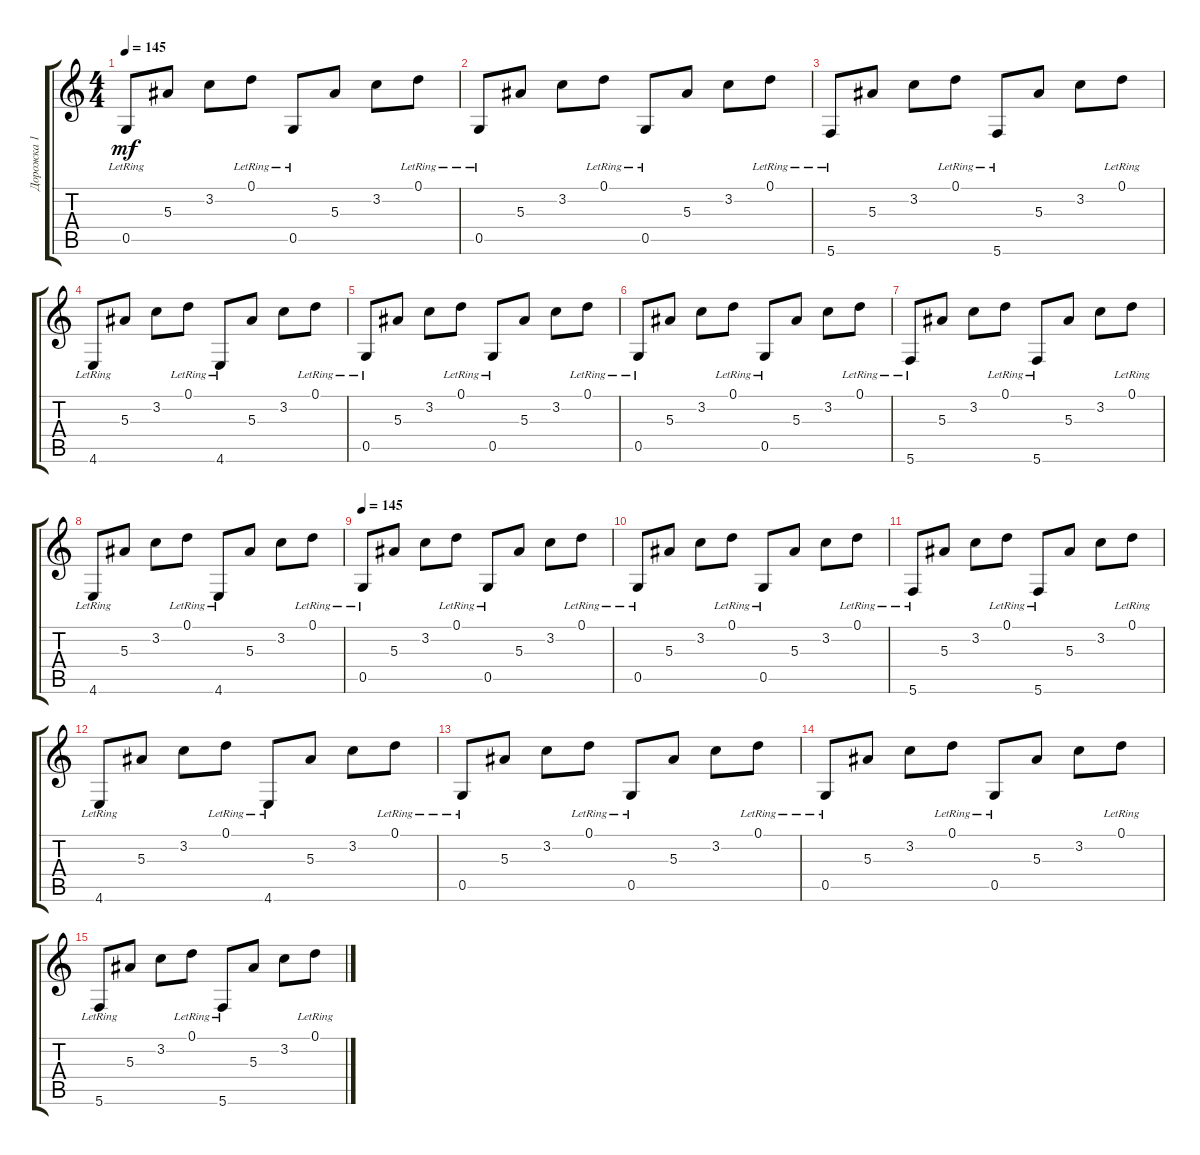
\track ("Дорожка 1" "Дорожка 1") {instrument electricguitarjazz}
\staff {score tabs}
\tuning (D4 A3 F3 C3 G2 C2) {hide}
\ts (4 4)
\tempo 145
\clef g2
\ks c
0.5{lr}.8{dy mf} 5.3.8 3.2.8 0.1{lr}.8 0.5{lr}.8 5.3.8 3.2.8 0.1{lr}.8 |
0.5{lr}.8 5.3.8 3.2.8 0.1{lr}.8 0.5{lr}.8 5.3.8 3.2.8 0.1{lr}.8 |
5.6{lr}.8 5.3.8 3.2.8 0.1{lr}.8 5.6{lr}.8 5.3.8 3.2.8 0.1{lr}.8 |
4.6{lr}.8 5.3.8 3.2.8 0.1{lr}.8 4.6{lr}.8 5.3.8 3.2.8 0.1{lr}.8 |
0.5{lr}.8 5.3.8 3.2.8 0.1{lr}.8 0.5{lr}.8 5.3.8 3.2.8 0.1{lr}.8 |
0.5{lr}.8 5.3.8 3.2.8 0.1{lr}.8 0.5{lr}.8 5.3.8 3.2.8 0.1{lr}.8 |
5.6{lr}.8 5.3.8 3.2.8 0.1{lr}.8 5.6{lr}.8 5.3.8 3.2.8 0.1{lr}.8 |
4.6{lr}.8 5.3.8 3.2.8 0.1{lr}.8 4.6{lr}.8 5.3.8 3.2.8 0.1{lr}.8 |
\tempo 145
0.5{lr}.8 5.3.8 3.2.8 0.1{lr}.8 0.5{lr}.8 5.3.8 3.2.8 0.1{lr}.8 |
0.5{lr}.8 5.3.8 3.2.8 0.1{lr}.8 0.5{lr}.8 5.3.8 3.2.8 0.1{lr}.8 |
5.6{lr}.8 5.3.8 3.2.8 0.1{lr}.8 5.6{lr}.8 5.3.8 3.2.8 0.1{lr}.8 |
4.6{lr}.8 5.3.8 3.2.8 0.1{lr}.8 4.6{lr}.8 5.3.8 3.2.8 0.1{lr}.8 |
0.5{lr}.8 5.3.8 3.2.8 0.1{lr}.8 0.5{lr}.8 5.3.8 3.2.8 0.1{lr}.8 |
0.5{lr}.8 5.3.8 3.2.8 0.1{lr}.8 0.5{lr}.8 5.3.8 3.2.8 0.1{lr}.8 |
5.6{lr}.8 5.3.8 3.2.8 0.1{lr}.8 5.6{lr}.8 5.3.8 3.2.8 0.1{lr}.8
